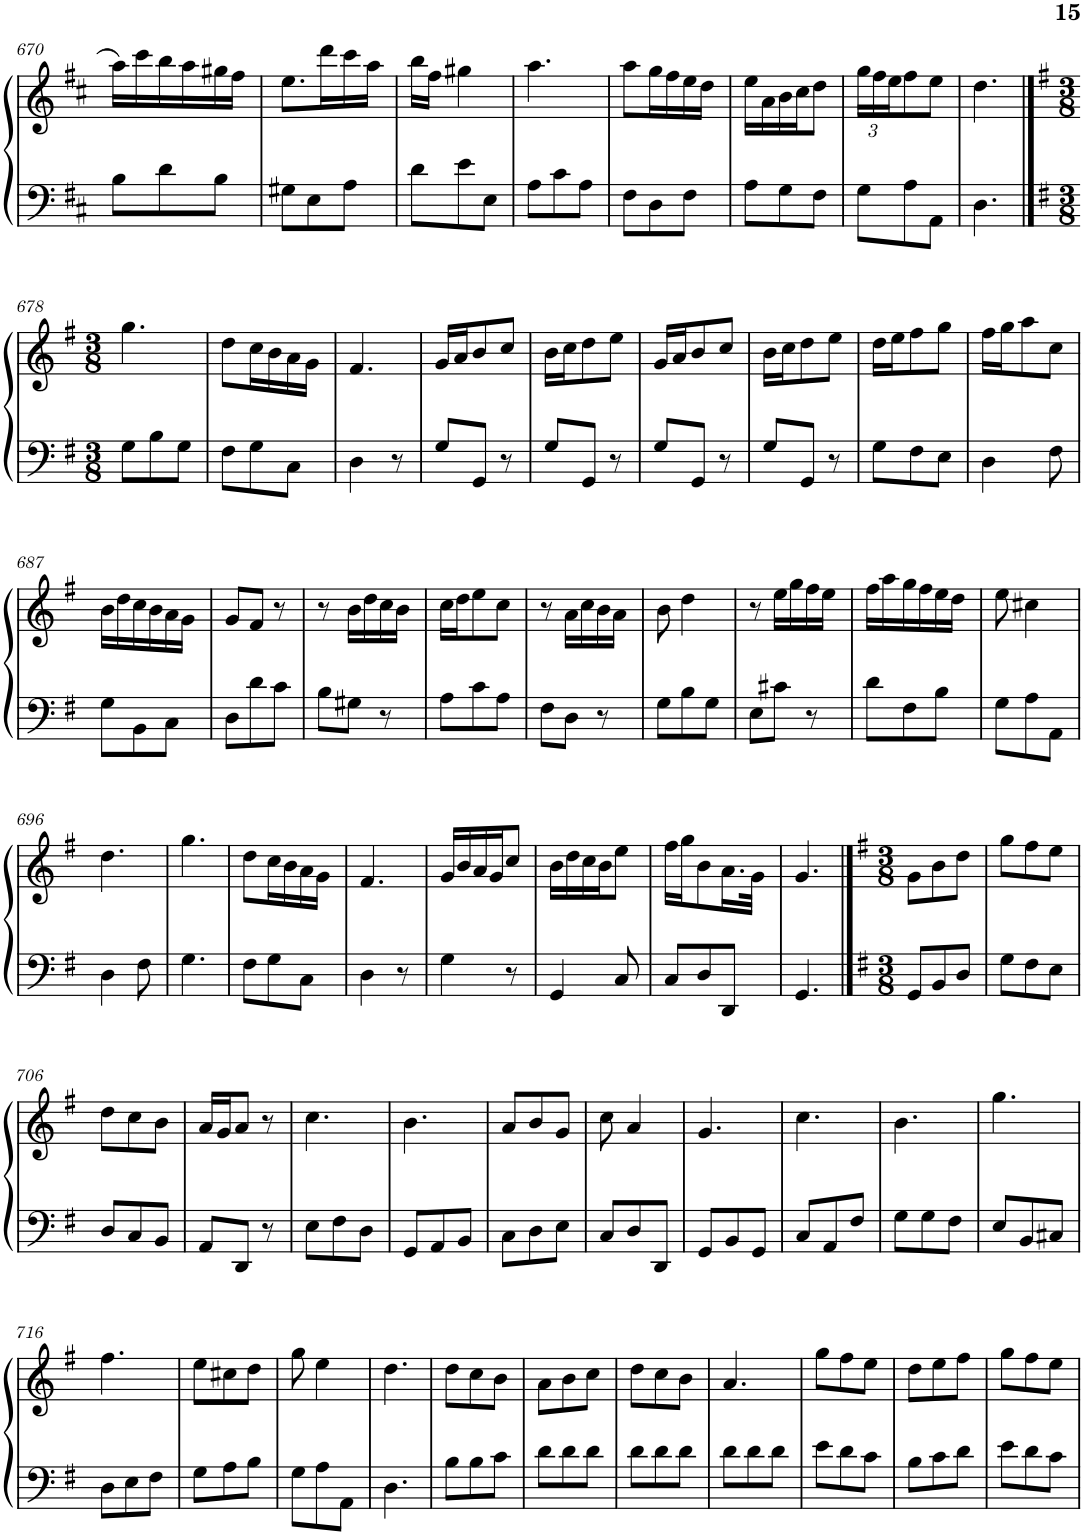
**kern	**kern
*part1	*part1
*staff2	*staff1
*I"Piano, Piano	*
*I'Pno.	*
!!LO:PB:g=z
*clefF4	*clefG2
*k[f#c#]	*k[f#c#]
*M3/8	*M3/8
=670	=670
8B\L	16aa\LL
.	16ccc#\
8d\	16bb\
.	16aa\
8B\J	16gg#X\
.	16ff#\JJ
=671	=671
8G#X\L	8.ee\L
8E\	.
.	16ddd\L
8A\J	16ccc#\
.	16aa\JJ
=672	=672
8d\L	16bb\LL
.	16ff#\JJ
8e\	4gg#X\
8E\J	.
=673	=673
8A\L	4.aa\
8c#\	.
8A\J	.
=674	=674
8F#\L	8aa\L
8D\	16gg\L
.	16ff#\
8F#\J	16ee\
.	16dd\JJ
=675	=675
8A\L	16ee\LL
.	16a\
8G\	16b\
.	16cc#\J
8F#\J	8dd\J
=676	=676
*	*Xbrackettup
8G\L	24gg\LL
.	24ff#\
.	24ee\J
8A\	8ff#\
8AA\J	8ee\J
=677	=677
4.D\	4.dd\
!!LO:LB:g=z
==678	==678
*k[f#]	*k[f#]
*M3/8	*M3/8
8G\L	4.gg\
8B\	.
8G\J	.
=679	=679
8F#\L	8dd\L
8G\	16cc\L
.	16b\
8C\J	16a\
.	16g\JJ
=680	=680
4D\	4.f#/
8r	.
=681	=681
8G/L	16g/LL
.	16a/J
8GG/J	8b/
8r	8cc/J
=682	=682
8G/L	16b\LL
.	16cc\J
8GG/J	8dd\
8r	8ee\J
=683	=683
8G/L	16g/LL
.	16a/J
8GG/J	8b/
8r	8cc/J
=684	=684
8G/L	16b\LL
.	16cc\J
8GG/J	8dd\
8r	8ee\J
=685	=685
8G\L	16dd\LL
.	16ee\J
8F#\	8ff#\
8E\J	8gg\J
=686	=686
4D\	16ff#\LL
.	16gg\J
.	8aa\
8F#\	8cc\J
!!LO:LB:g=z
=687	=687
8G\L	16b\LL
.	16dd\
8BB\	16cc\
.	16b\
8C\J	16a\
.	16g\JJ
=688	=688
8D\L	8g/L
8d\	8f#/J
8c\J	8r
=689	=689
8B\L	8r
8G#X\J	16b\LL
.	16dd\
8r	16cc\
.	16b\JJ
=690	=690
8A\L	16cc\LL
.	16dd\J
8c\	8ee\
8A\J	8cc\J
=691	=691
8F#\L	8r
8D\J	16a\LL
.	16cc\
8r	16b\
.	16a\JJ
=692	=692
8G\L	8b\
8B\	4dd\
8G\J	.
=693	=693
8E\L	8r
8c#X\J	16ee\LL
.	16gg\
8r	16ff#\
.	16ee\JJ
=694	=694
8d\L	16ff#\LL
.	16aa\
8F#\	16gg\
.	16ff#\
8B\J	16ee\
.	16dd\JJ
=695	=695
8G\L	8ee\
8A\	4cc#X\
8AA\J	.
!!LO:LB:g=z
=696	=696
4D\	4.dd\
8F#\	.
=697	=697
4.G\	4.gg\
=698	=698
8F#\L	8dd\L
8G\	16cc\L
.	16b\
8C\J	16a\
.	16g\JJ
=699	=699
4D\	4.f#/
8r	.
=700	=700
4G\	16g/LL
.	16b/
.	16a/
.	16g/J
8r	8cc/J
=701	=701
4GG/	16b\LL
.	16dd\
.	16cc\
.	16b\J
8C/	8ee\J
=702	=702
8C/L	16ff#\LL
.	16gg\J
8D/	8b\
8DD/J	16.a\L
.	32g\JJk
=703	=703
4.GG/	4.g/
==704	==704
*k[f#]	*k[f#]
*M3/8	*M3/8
8GG/L	8g\L
8BB/	8b\
8D/J	8dd\J
=705	=705
8G\L	8gg\L
8F#\	8ff#\
8E\J	8ee\J
!!LO:LB:g=z
=706	=706
8D/L	8dd\L
8C/	8cc\
8BB/J	8b\J
=707	=707
8AA/L	16a/LL
.	16g/J
8DD/J	8a/J
8r	8r
=708	=708
8E\L	4.cc\
8F#\	.
8D\J	.
=709	=709
8GG/L	4.b\
8AA/	.
8BB/J	.
=710	=710
8C\L	8a/L
8D\	8b/
8E\J	8g/J
=711	=711
8C/L	8cc\
8D/	4a/
8DD/J	.
=712	=712
8GG/L	4.g/
8BB/	.
8GG/J	.
=713	=713
8C/L	4.cc\
8AA/	.
8F#/J	.
=714	=714
8G\L	4.b\
8G\	.
8F#\J	.
=715	=715
8E/L	4.gg\
8BB/	.
8C#X/J	.
!!LO:LB:g=z
=716	=716
8D\L	4.ff#\
8E\	.
8F#\J	.
=717	=717
8G\L	8ee\L
8A\	8cc#X\
8B\J	8dd\J
=718	=718
8G\L	8gg\
8A\	4ee\
8AA\J	.
=719	=719
4.D\	4.dd\
=720	=720
8B\L	8dd\L
8B\	8cc\
8c\J	8b\J
=721	=721
8d\L	8a\L
8d\	8b\
8d\J	8cc\J
=722	=722
8d\L	8dd\L
8d\	8cc\
8d\J	8b\J
=723	=723
8d\L	4.a/
8d\	.
8d\J	.
=724	=724
8e\L	8gg\L
8d\	8ff#\
8c\J	8ee\J
=725	=725
8B\L	8dd\L
8c\	8ee\
8d\J	8ff#\J
=726	=726
8e\L	8gg\L
8d\	8ff#\
8c\J	8ee\J
=	=
*-	*-
